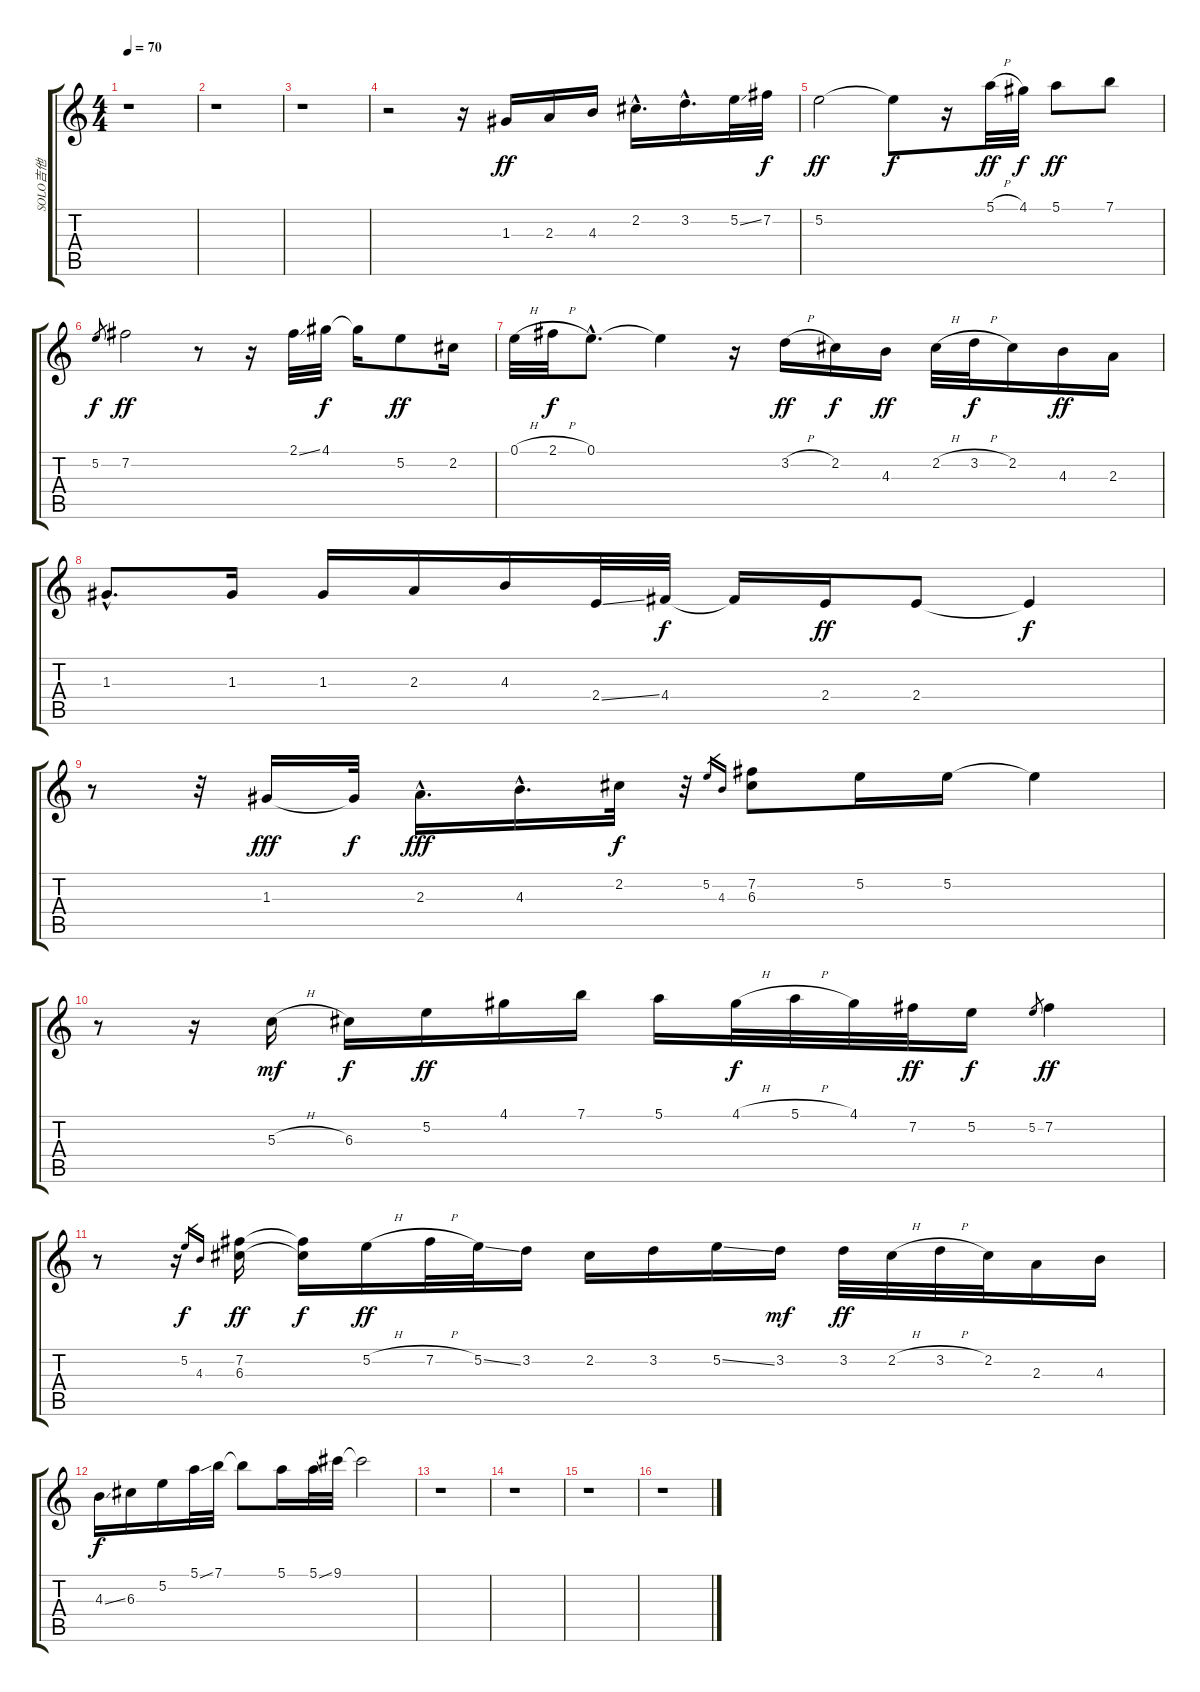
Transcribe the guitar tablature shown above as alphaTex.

\track ("SOLO吉他" "SOLO吉他") {instrument acousticguitarnylon}
\staff {score tabs}
\tuning (E4 B3 G3 D3 A2 E2) {hide}
\ts (4 4)
\tempo 70
\clef g2
\ks c
r.1{dy f} |
r.1 |
r.1 |
r.2 r.16 1.3.16{dy ff} 2.3.16 4.3.16 2.2{hac}.16{d} 3.2{hac}.16{d} 5.2{ss}.32 7.2.32{dy f} |
5.2.2{dy ff} 5.2{t}.8{dy f} r.16 5.1{h}.32{dy ff} 4.1.32{dy f} 5.1.8{dy ff} 7.1.8 |
5.2.8{gr dy f} 7.2.2{dy ff} r.8 r.16 2.1{ss}.32 4.1.32{dy f} 4.1{t}.16 5.2.8{dy ff} 2.2.16 |
0.1{h}.32 2.1{h}.32{dy f} 0.1{hac}.8{d} 0.1{t}.4 r.16 3.2{h}.16{dy ff} 2.2.16{dy f} 4.3.16{dy ff} 2.2{h}.32 3.2{h}.32{dy f} 2.2.16 4.3.16{dy ff} 2.3.16 |
1.3{hac}.8{d} 1.3.16 1.3.16 2.3.16 4.3.16 2.4{ss}.32 4.4.32{dy f} 4.4{t}.16 2.4.16{dy ff} 2.4.8 2.4{t}.4{dy f} |
r.8 r.32 1.3.16{dy fff} 1.3{t}.32{dy f} 2.3{hac}.16{d dy fff} 4.3{hac}.16{d} 2.2.32{dy f} r.32 5.2.16{gr} 4.3.16{gr} (7.2 6.3).8 5.2.16 5.2.16 5.2{t}.4 |
r.8 r.16 5.3{h}.16{dy mf} 6.3.16{dy f} 5.2.16{dy ff} 4.1.16 7.1.16 5.1.16 4.1{h}.32{dy f} 5.1{h}.32 4.1.32 7.2.32{dy ff} 5.2.16{dy f} 5.2.8{gr} 7.2.4{dy ff} |
r.8 r.16 5.2.16{gr dy f} 4.3.16{gr} (7.2 6.3).16{dy ff} (7.2{t} 6.3{t}).16{dy f} 5.2{h}.16{dy ff} 7.2{h}.32 5.2{ss}.32 3.2.16 2.2.16 3.2.16 5.2{ss}.16 3.2.16{dy mf} 3.2.32{dy ff} 2.2{h}.32 3.2{h}.32 2.2.32 2.3.16 4.3.16 |
4.3{ss}.16{dy f} 6.3.16 5.2.16 5.1{ss}.32 7.1.32 7.1{t}.8 5.1.16 5.1{ss}.32 9.1.32 9.1{t}.2 |
r.1 |
r.1 |
r.1 |
r.1
